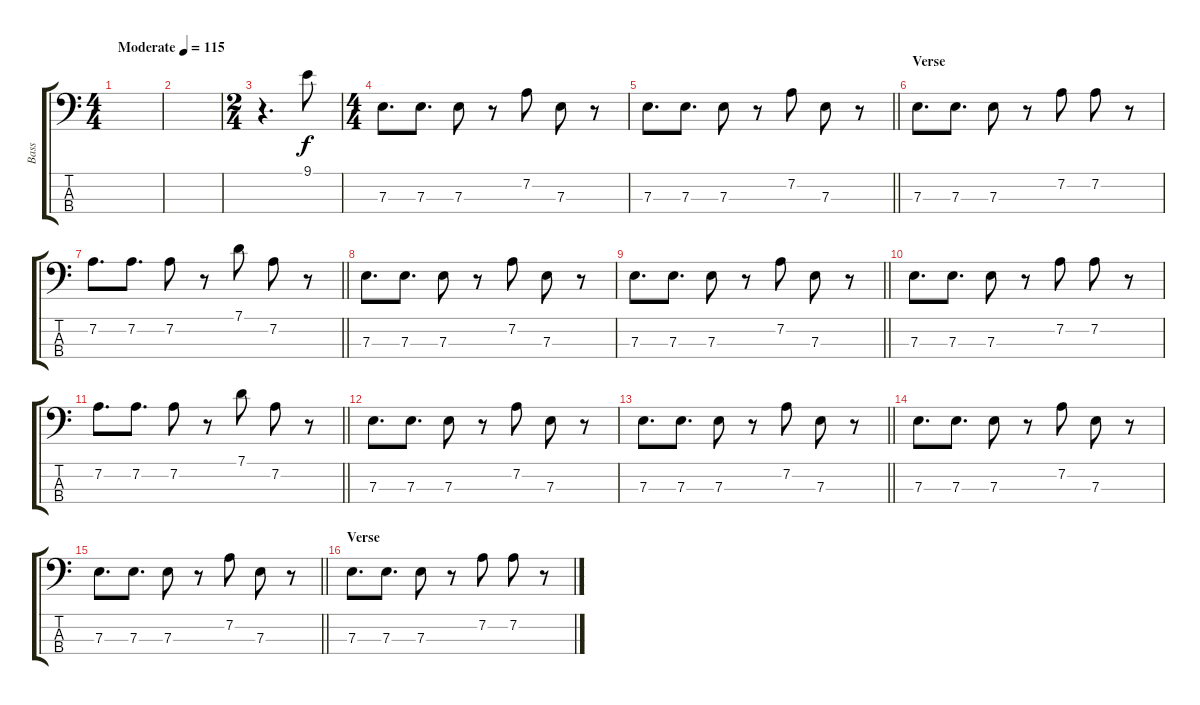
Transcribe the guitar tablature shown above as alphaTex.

\track ("Bass" "Bass") {instrument electricbassfinger}
\staff {score tabs}
\tuning (G2 D2 A1 E1) {hide}
\ts (4 4)
\tempo (115 "Moderate")
\clef f4
\ks c
|
|
\ts (2 4)
r.4{d} 9.1.8 |
\ts (4 4)
7.3.8{d dy f} 7.3.8{d} 7.3.8 r.8 7.2.8 7.3.8 r.8 |
\barLineRight lightlight
7.3.8{d} 7.3.8{d} 7.3.8 r.8 7.2.8 7.3.8 r.8 |
\section ("" "Verse")
7.3.8{d} 7.3.8{d} 7.3.8 r.8 7.2.8 7.2.8 r.8 |
\barLineRight lightlight
7.2.8{d} 7.2.8{d} 7.2.8 r.8 7.1.8 7.2.8 r.8 |
7.3.8{d} 7.3.8{d} 7.3.8 r.8 7.2.8 7.3.8 r.8 |
\barLineRight lightlight
7.3.8{d} 7.3.8{d} 7.3.8 r.8 7.2.8 7.3.8 r.8 |
7.3.8{d} 7.3.8{d} 7.3.8 r.8 7.2.8 7.2.8 r.8 |
\barLineRight lightlight
7.2.8{d} 7.2.8{d} 7.2.8 r.8 7.1.8 7.2.8 r.8 |
7.3.8{d} 7.3.8{d} 7.3.8 r.8 7.2.8 7.3.8 r.8 |
\barLineRight lightlight
7.3.8{d} 7.3.8{d} 7.3.8 r.8 7.2.8 7.3.8 r.8 |
7.3.8{d} 7.3.8{d} 7.3.8 r.8 7.2.8 7.3.8 r.8 |
\barLineRight lightlight
7.3.8{d} 7.3.8{d} 7.3.8 r.8 7.2.8 7.3.8 r.8 |
\section ("" "Verse")
7.3.8{d} 7.3.8{d} 7.3.8 r.8 7.2.8 7.2.8 r.8
